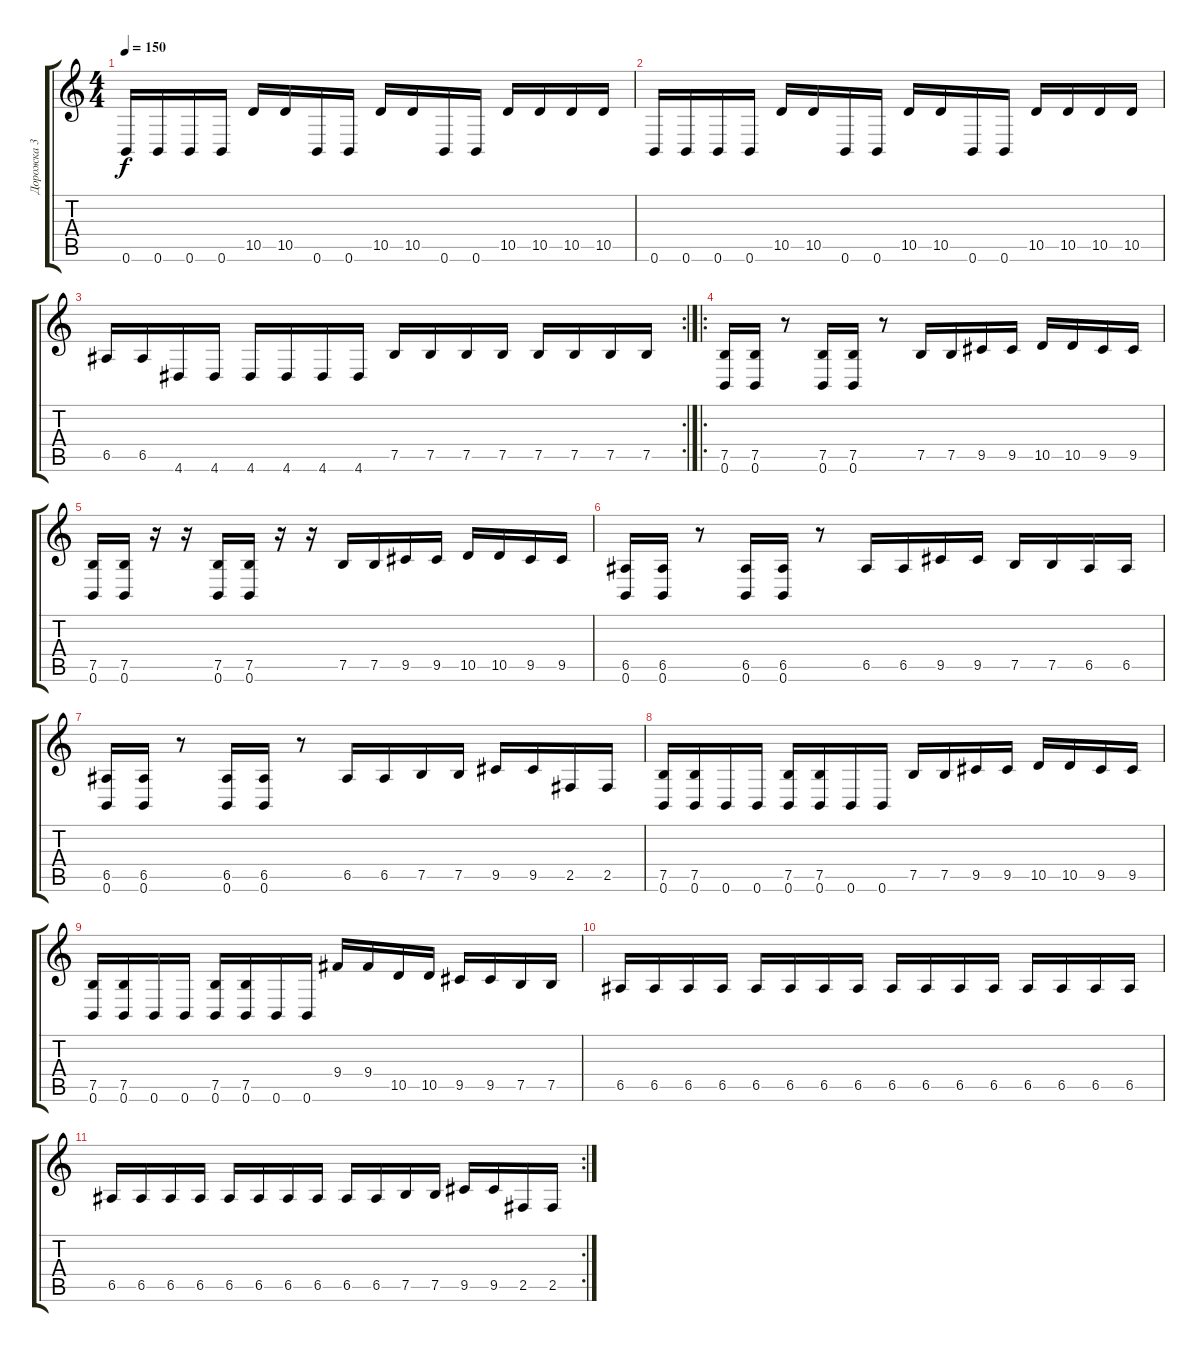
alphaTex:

\track ("Дорожка 3" "Дорожка 3") {instrument overdrivenguitar}
\staff {score tabs}
\tuning (B3 Gb3 D3 A2 E2 B1) {hide}
\ts (4 4)
\tempo 150
\clef g2
\ks c
0.6.16{dy f} 0.6.16 0.6.16 0.6.16 10.5.16 10.5.16 0.6.16 0.6.16 10.5.16 10.5.16 0.6.16 0.6.16 10.5.16 10.5.16 10.5.16 10.5.16 |
0.6.16 0.6.16 0.6.16 0.6.16 10.5.16 10.5.16 0.6.16 0.6.16 10.5.16 10.5.16 0.6.16 0.6.16 10.5.16 10.5.16 10.5.16 10.5.16 |
\rc 2
6.5.16 6.5.16 4.6.16 4.6.16 4.6.16 4.6.16 4.6.16 4.6.16 7.5.16 7.5.16 7.5.16 7.5.16 7.5.16 7.5.16 7.5.16 7.5.16 |
\ro
(7.5 0.6).16 (7.5 0.6).16 r.8 (7.5 0.6).16 (7.5 0.6).16 r.8 7.5.16 7.5.16 9.5.16 9.5.16 10.5.16 10.5.16 9.5.16 9.5.16 |
(7.5 0.6).16 (7.5 0.6).16 r.16 r.16 (7.5 0.6).16 (7.5 0.6).16 r.16 r.16 7.5.16 7.5.16 9.5.16 9.5.16 10.5.16 10.5.16 9.5.16 9.5.16 |
(6.5 0.6).16 (6.5 0.6).16 r.8 (6.5 0.6).16 (6.5 0.6).16 r.8 6.5.16 6.5.16 9.5.16 9.5.16 7.5.16 7.5.16 6.5.16 6.5.16 |
(6.5 0.6).16 (6.5 0.6).16 r.8 (6.5 0.6).16 (6.5 0.6).16 r.8 6.5.16 6.5.16 7.5.16 7.5.16 9.5.16 9.5.16 2.5.16 2.5.16 |
(7.5 0.6).16 (7.5 0.6).16 0.6.16 0.6.16 (7.5 0.6).16 (7.5 0.6).16 0.6.16 0.6.16 7.5.16 7.5.16 9.5.16 9.5.16 10.5.16 10.5.16 9.5.16 9.5.16 |
(7.5 0.6).16 (7.5 0.6).16 0.6.16 0.6.16 (7.5 0.6).16 (7.5 0.6).16 0.6.16 0.6.16 9.4.16 9.4.16 10.5.16 10.5.16 9.5.16 9.5.16 7.5.16 7.5.16 |
6.5.16 6.5.16 6.5.16 6.5.16 6.5.16 6.5.16 6.5.16 6.5.16 6.5.16 6.5.16 6.5.16 6.5.16 6.5.16 6.5.16 6.5.16 6.5.16 |
\rc 2
6.5.16 6.5.16 6.5.16 6.5.16 6.5.16 6.5.16 6.5.16 6.5.16 6.5.16 6.5.16 7.5.16 7.5.16 9.5.16 9.5.16 2.5.16 2.5.16
